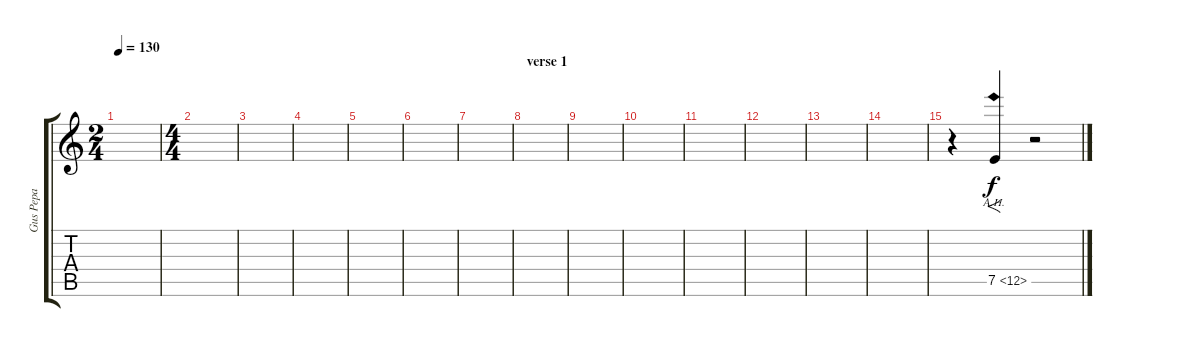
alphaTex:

\track ("Gus Pepa" "Gus Pepa") {instrument overdrivenguitar}
\staff {score tabs}
\tuning (E4 B3 G3 D3 A2 E2) {hide}
\ts (2 4)
\tempo 130
\clef g2
\ks c
|
\ts (4 4)
|
|
|
|
|
|
\section ("" "verse 1")
|
|
|
|
|
|
|
r.4 7.5{ah 5}.4{f} r.2
